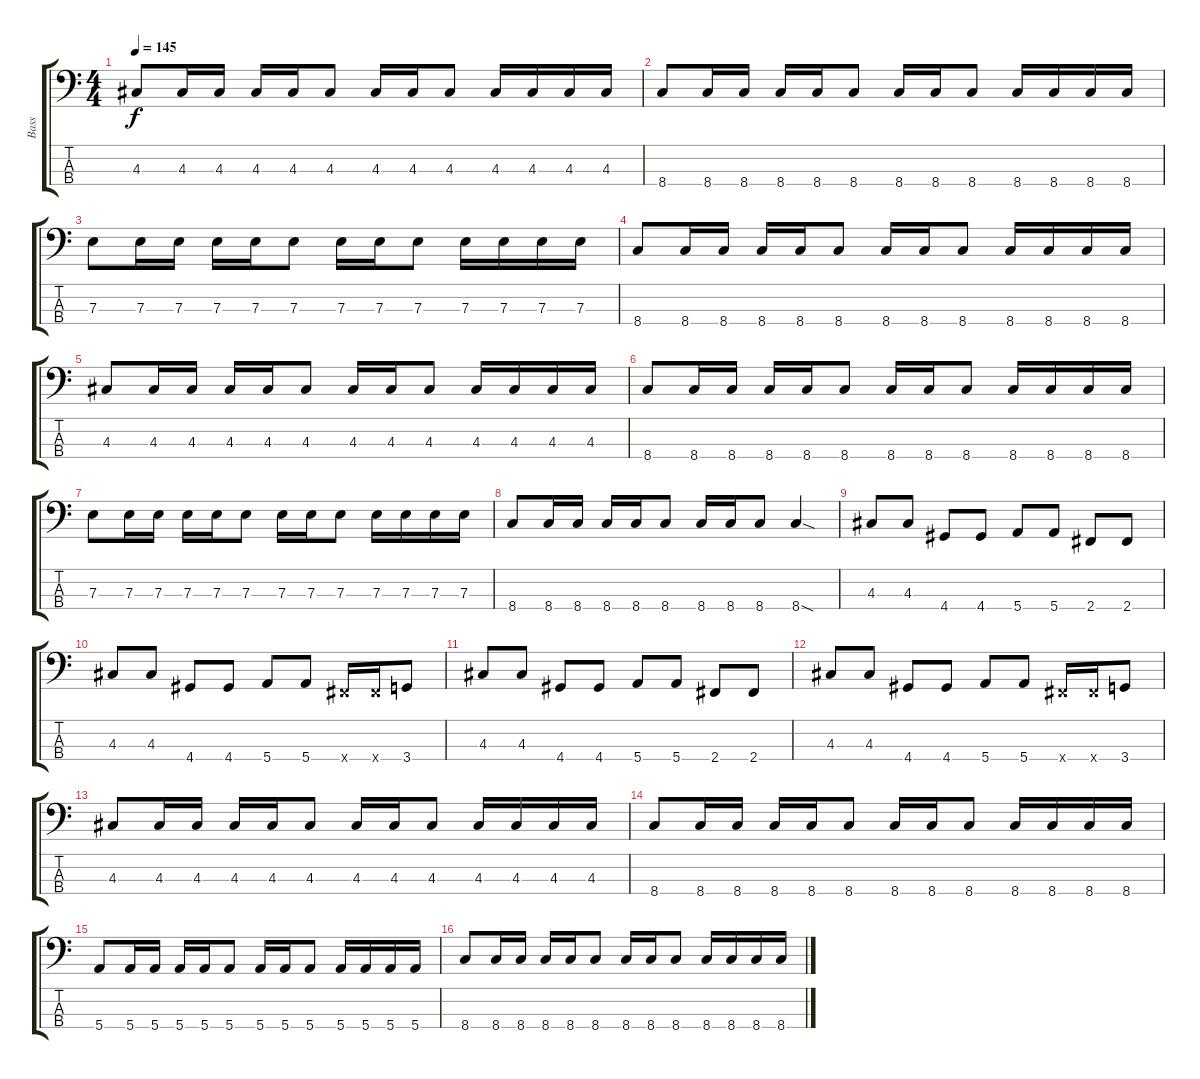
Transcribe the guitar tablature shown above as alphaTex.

\track ("Bass" "Bass") {instrument electricbasspick}
\staff {score tabs}
\tuning (G2 D2 A1 E1) {hide}
\ts (4 4)
\tempo 145
\clef f4
\ks c
4.3.8{dy f} 4.3.16 4.3.16 4.3.16 4.3.16 4.3.8 4.3.16 4.3.16 4.3.8 4.3.16 4.3.16 4.3.16 4.3.16 |
8.4.8 8.4.16 8.4.16 8.4.16 8.4.16 8.4.8 8.4.16 8.4.16 8.4.8 8.4.16 8.4.16 8.4.16 8.4.16 |
7.3.8 7.3.16 7.3.16 7.3.16 7.3.16 7.3.8 7.3.16 7.3.16 7.3.8 7.3.16 7.3.16 7.3.16 7.3.16 |
8.4.8 8.4.16 8.4.16 8.4.16 8.4.16 8.4.8 8.4.16 8.4.16 8.4.8 8.4.16 8.4.16 8.4.16 8.4.16 |
4.3.8 4.3.16 4.3.16 4.3.16 4.3.16 4.3.8 4.3.16 4.3.16 4.3.8 4.3.16 4.3.16 4.3.16 4.3.16 |
8.4.8 8.4.16 8.4.16 8.4.16 8.4.16 8.4.8 8.4.16 8.4.16 8.4.8 8.4.16 8.4.16 8.4.16 8.4.16 |
7.3.8 7.3.16 7.3.16 7.3.16 7.3.16 7.3.8 7.3.16 7.3.16 7.3.8 7.3.16 7.3.16 7.3.16 7.3.16 |
8.4.8 8.4.16 8.4.16 8.4.16 8.4.16 8.4.8 8.4.16 8.4.16 8.4.8 8.4{sod}.4 |
4.3.8 4.3.8 4.4.8 4.4.8 5.4.8 5.4.8 2.4.8 2.4.8 |
4.3.8 4.3.8 4.4.8 4.4.8 5.4.8 5.4.8 2.4{x}.16 2.4{x}.16 3.4.8 |
4.3.8 4.3.8 4.4.8 4.4.8 5.4.8 5.4.8 2.4.8 2.4.8 |
4.3.8 4.3.8 4.4.8 4.4.8 5.4.8 5.4.8 2.4{x}.16 2.4{x}.16 3.4.8 |
4.3.8 4.3.16 4.3.16 4.3.16 4.3.16 4.3.8 4.3.16 4.3.16 4.3.8 4.3.16 4.3.16 4.3.16 4.3.16 |
8.4.8 8.4.16 8.4.16 8.4.16 8.4.16 8.4.8 8.4.16 8.4.16 8.4.8 8.4.16 8.4.16 8.4.16 8.4.16 |
5.4.8 5.4.16 5.4.16 5.4.16 5.4.16 5.4.8 5.4.16 5.4.16 5.4.8 5.4.16 5.4.16 5.4.16 5.4.16 |
8.4.8 8.4.16 8.4.16 8.4.16 8.4.16 8.4.8 8.4.16 8.4.16 8.4.8 8.4.16 8.4.16 8.4.16 8.4.16
